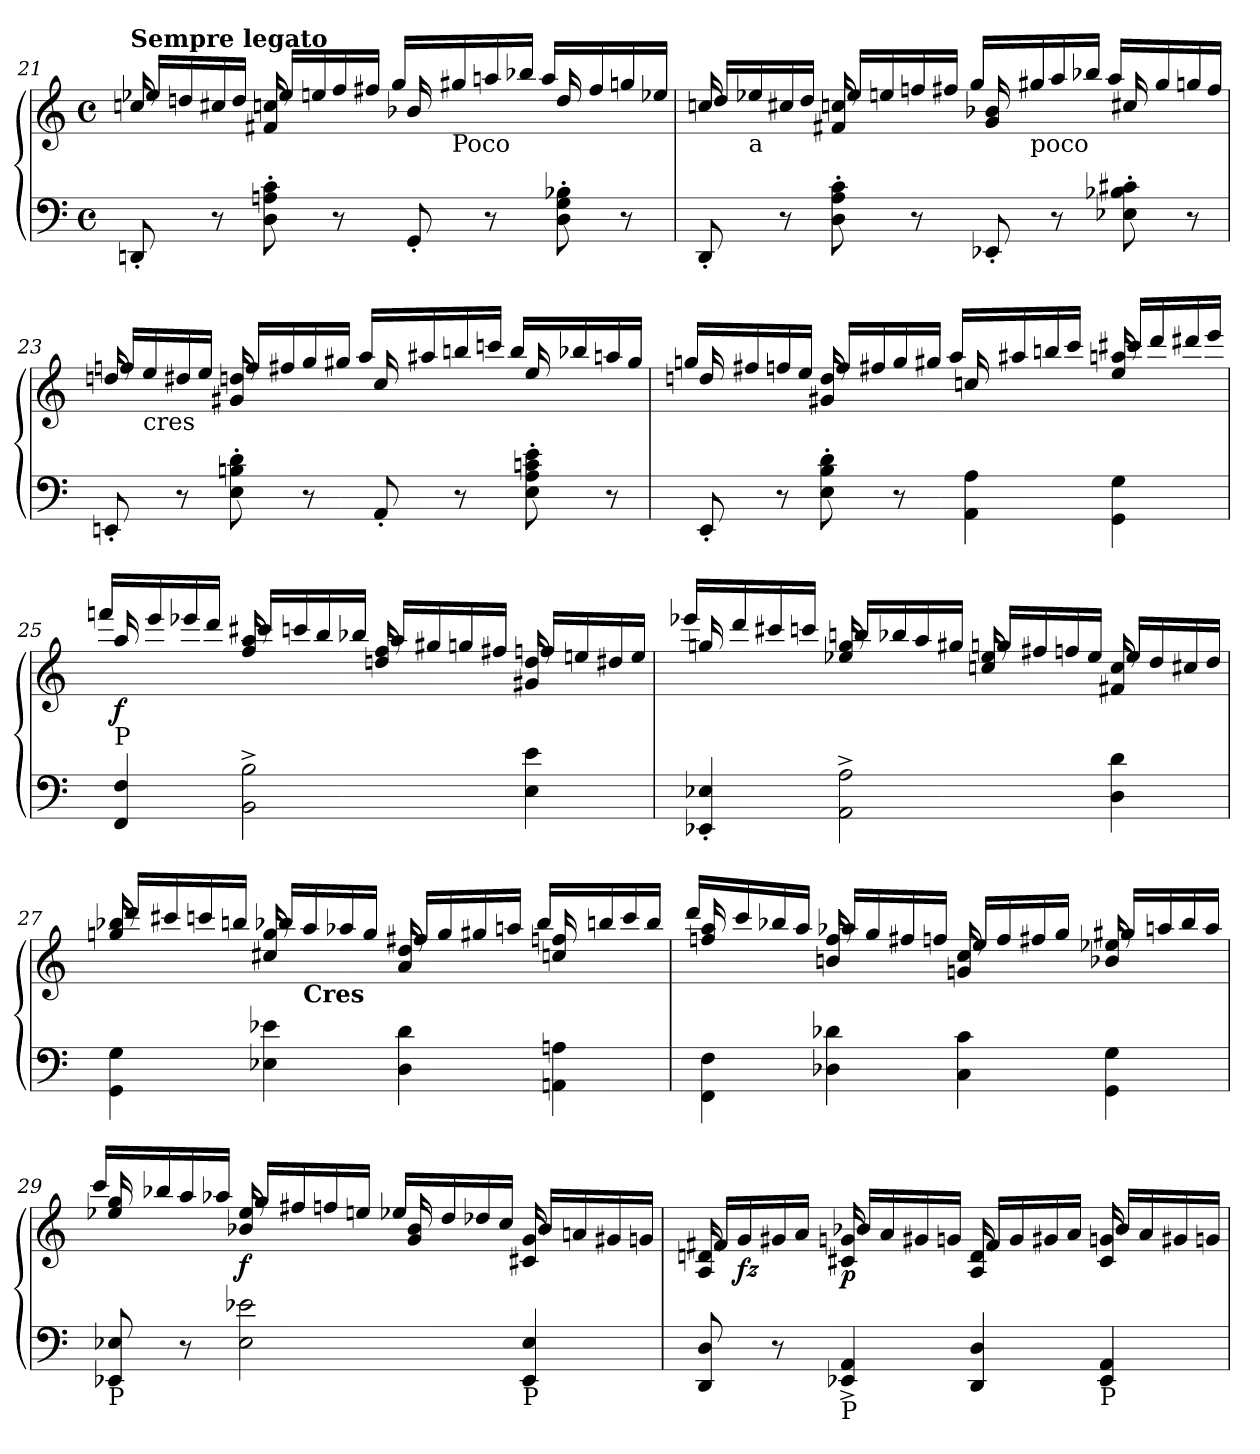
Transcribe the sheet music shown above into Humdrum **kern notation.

**kern	**kern	**dynam
*part1	*part1	*part1
*staff2	*staff1	*staff1/2
!!LO:LB:g=z
*clefF4	*clefG2	*
*k[]	*k[]	*
*M4/4	*M4/4	*
*met(c)	*met(c)	*
=21	=21	=21
*	*^	*
!	!LO:TX:a:B:t=Sempre legato	!	!
8DDn'/	16ccn/	16ee-X/LL	.
.	8.reyy	16ddn/	.
8r	.	16cc#X/	.
.	.	16dd/JJ	.
8D\' 8An\' 8c\'	16f#X/ 16ccn/	16ee-/LL	.
.	8.rgyy	16een/	.
8r	.	16ff/	.
.	.	16ff#X/JJ	.
8GG'/	16b-X/	16gg/LL	.
!	!LO:TX:b:t=Poco	!	!
.	8.reyy	16gg#X/	.
8r	.	16aan/	.
.	.	16bb-X/JJ	.
8D\' 8G\' 8B-X\'	16dd/	16aa/LL	.
.	8.rgyy	16ff#/	.
8r	.	16ggn/	.
.	.	16ee-X/JJ	.
!!LO:LB:g=z	!!
=22	=22	=22	=22
8DD'/	16ccn/	16dd/LL	.
!	!LO:TX:b:t=a	!	!
.	8.rcyy	16ee-X/	.
8r	.	16cc#X/	.
.	.	16dd/JJ	.
8D\' 8A\' 8c\'	16f#X/ 16ccn/	16ee-/LL	.
.	8.reyy	16een/	.
8r	.	16ffn/	.
.	.	16ff#X/JJ	.
8EE-X'/	16g/ 16b-X/	16gg/LL	.
!	!LO:TX:b:t=poco	!	!
.	8.reyy	16gg#X/	.
8r	.	16aa/	.
.	.	16bb-X/JJ	.
8E-X\' 8B-X\' 8c#X\'	16cc#X/	16aa/LL	.
.	8.rgyy	16gg#/	.
8r	.	16ggn/	.
.	.	16ff#/JJ	.
!!LO:LB:g=z	!!
=23	=23	=23	=23
8EEn'/	16ddn/	16ffn/LL	.
!	!LO:TX:b:t=cres	!	!
.	8.reyy	16ee/	.
8r	.	16dd#X/	.
.	.	16ee/JJ	.
8E\' 8Bn\' 8d\'	16g#X/ 16ddn/	16ff/LL	.
.	8.ryy	16ff#X/	.
8r	.	16gg/	.
.	.	16gg#X/JJ	.
8AA'/	16cc/	16aa/LL	.
.	8.rgyy	16aa#X/	.
8r	.	16bbn/	.
.	.	16cccn/JJ	.
8E\' 8A\' 8cn\' 8e\'	16ee/	16bb/LL	.
.	8.ryy	16bb-X/	.
8r	.	16aan/	.
.	.	16gg#/JJ	.
!!LO:PB:g=z	!!
=24	=24	=24	=24
8EE'/	16ddn/	16ggn/LL	.
.	8.rgyy	16ff#X/	.
8r	.	16ffn/	.
.	.	16ee/JJ	.
8E\' 8B\' 8d\'	16g#X/ 16dd/	16ff/LL	.
.	8.ryy	16ff#X/	.
8r	.	16gg/	.
.	.	16gg#X/JJ	.
4AA\ 4A\	16ccn/	16aa/LL	.
.	8.ryy	16aa#X/	.
.	.	16bbn/	.
.	.	16ccc/JJ	.
4GG\ 4G\	16ee/ 16aan/	16ccc#X/LL	.
.	8.ryy	16ddd/	.
.	.	16ddd#X/	.
.	.	16eee/JJ	.
!!LO:LB:g=z	!!
=25	=25	=25	=25
!	!LO:TX:b:t=P	!	!
!	!	!	!LO:DY:b
4FF/ 4F/	16aa/	16fffn/LL	f
.	8.ryy	16eee/	.
.	.	16eee-X/	.
.	.	16ddd/JJ	.
2BB\^ 2B\^	16ff/ 16aa/	16ccc#X/LL	.
.	8.ryy	16cccn/	.
.	.	16bb/	.
.	.	16bb-X/JJ	.
.	16ddn/ 16ff/	16aa/LL	.
.	8.ryy	16gg#X/	.
.	.	16ggn/	.
.	.	16ff#X/JJ	.
4E\ 4e\	16g#X/ 16dd/	16ffn/LL	.
.	8.rgyy	16een/	.
.	.	16dd#X/	.
.	.	16ee/JJ	.
!!LO:LB:g=z	!!
=26	=26	=26	=26
4EE-X/' 4E-X/'	16ggn/	16eee-X/LL	.
.	8.ryy	16ddd/	.
.	.	16ccc#X/	.
.	.	16cccn/JJ	.
2AA\^ 2A\^	16ee-X/ 16gg/	16bbn/LL	.
.	8.ryy	16bb-X/	.
.	.	16aa/	.
.	.	16gg#X/JJ	.
.	16ccn/ 16ee-/	16ggn/LL	.
.	8.ryy	16ff#X/	.
.	.	16ffn/	.
.	.	16ee-/JJ	.
4D\ 4d\	16f#X/ 16cc/	16ee-/LL	.
.	8.reyy	16dd/	.
.	.	16cc#X/	.
.	.	16dd/JJ	.
!!LO:LB:g=z	!!
=27	=27	=27	=27
4GG\ 4G\	16ggn/ 16bb-X/	16ddd/LL	.
.	8.reyy	16ccc#X/	.
.	.	16cccn/	.
.	.	16bbn/JJ	.
4E-X\ 4e-X\	16cc#X/ 16gg/	16bb-X/LL	.
!	!LO:TX:b:B:t=Cres	!	!
.	8.rgyy	16aa/	.
.	.	16aa-X/	.
.	.	16gg/JJ	.
4D\ 4d\	16a/ 16dd/	16ff#X/LL	.
.	8.rgyy	16gg/	.
.	.	16gg#X/	.
.	.	16aan/JJ	.
4AAn\ 4An\	16ccn/ 16ffn/	16bb-/LL	.
.	8.ryy	16bbn/	.
.	.	16ccc/	.
.	.	16bb/JJ	.
!!LO:LB:g=z	!!
=28	=28	=28	=28
4FF\ 4F\	16ffn/ 16aa/	16ddd/LL	.
.	8.ryy	16ccc/	.
.	.	16bb-X/	.
.	.	16aa/JJ	.
4D-X\ 4d-X\	16bn/ 16ff/	16aa-X/LL	.
.	8.reyy	16gg/	.
.	.	16ff#X/	.
.	.	16ffn/JJ	.
4C\ 4c\	16gn/ 16cc/	16ee/LL	.
.	8.rgyy	16ff/	.
.	.	16ff#X/	.
.	.	16gg/JJ	.
4GG\ 4G\	16b-X/ 16ee-X/	16gg#X/LL	.
.	8.ryy	16aan/	.
.	.	16bb-/	.
.	.	16aa/JJ	.
!!LO:PB:g=z	!!
=29	=29	=29	=29
!LO:TX:b:t=P	!	!	!
8EE-X/ 8E-X/	16ee-X/ 16gg/	16ccc/LL	.
.	8.ryy	16bb-X/	.
8r	.	16aa/	.
.	.	16aa-X/JJ	.
!	!	!	!LO:DY:b
2E-\ 2e-X\	16b-X/ 16ee-/	16gg/LL	f
.	8.ryy	16ff#X/	.
.	.	16ffn/	.
.	.	16een/JJ	.
.	16g/ 16b-/	16ee-X/LL	.
.	8.rgyy	16dd/	.
.	.	16dd-X/	.
.	.	16cc/JJ	.
!LO:TX:b:t=P	!	!	!
4EE-/ 4E-/	16c#X/ 16g/	16b-/LL	.
.	8.rAyy	16an/	.
.	.	16g#X/	.
.	.	16gn/JJ	.
!!LO:LB:g=z	!!
=30	=30	=30	=30
8DD/ 8D/	16A/ 16dn/	16f#X/LL	.
!	!	!	!LO:DY:b
.	8.rAyy	16g/	fz
8r	.	16g#X/	.
.	.	16a/JJ	.
!LO:TX:b:t=P	!	!	!
!	!	!	!LO:DY:b
4EE-X/^ 4AA/^	16c#X/ 16gn/	16b-X/LL	p
.	8.rAyy	16a/	.
.	.	16g#X/	.
.	.	16gn/JJ	.
4DD/ 4D/	16A/ 16d/	16f#/LL	.
.	8.rAyy	16g/	.
.	.	16g#X/	.
.	.	16a/JJ	.
!LO:TX:b:t=P	!	!	!
4EE-/ 4AA/	16c#/ 16gn/	16b-/LL	.
.	8.rcyy	16a/	.
.	.	16g#X/	.
.	.	16gn/JJ	.
*	*v	*v	*
=	=	=
*-	*-	*-
